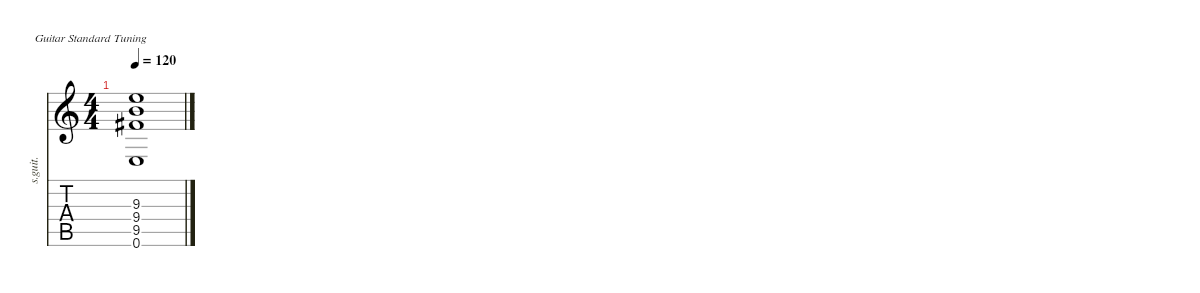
\defaultSystemsLayout 4
\hideDynamics
\bracketExtendMode nobrackets
\track ("Erick" "s.guit.") {instrument electricguitarclean}
\staff {score tabs}
\tuning (E4 B3 G3 D3 A2 E2)
\ts (4 4)
\tempo 120
\clef g2
\ks c
(9.3{t} 9.4{t} 9.5{t acc #} 0.6{t}).1{dy f}
